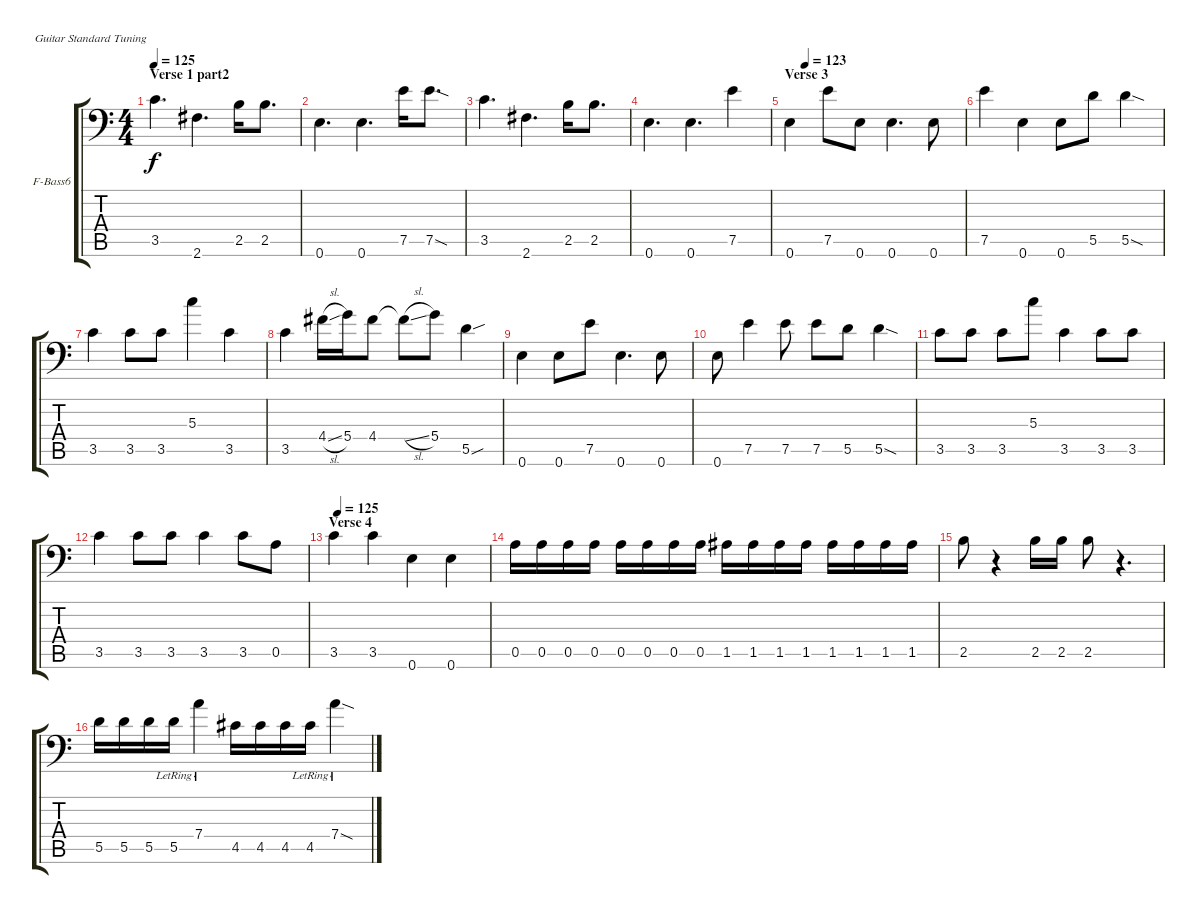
\bracketExtendMode groupsimilarinstruments
\firstSystemTrackNameOrientation horizontal
\otherSystemsTrackNameOrientation horizontal
\track ("Sean Malone" "F-Bass6") {instrument fretlessbass}
\staff {score tabs}
\tuning (E4 B3 G3 D3 A2 E2)
\ts (4 4)
\section ("" "Verse 1 part2")
\tempo 125
\clef f4
\ks c
3.5.4{d dy f} 2.6.4{d} 2.5.16 2.5.8{d} |
0.6.4{d} 0.6.4{d} 7.5.16 7.5{sod}.8{d} |
3.5.4{d} 2.6.4{d} 2.5.16 2.5.8{d} |
0.6.4{d} 0.6.4{d} 7.5.4 |
\section ("" "Verse 3")
\tempo (123 0.09375)
0.6.4 7.5.8 0.6.8 0.6.4{d} 0.6.8 |
7.5.4 0.6.4 0.6.8 5.5.8 5.5{sod}.4 |
3.5.4 3.5.8 3.5.8 5.3.4 3.5.4 |
3.5.4 4.4{sl}.16 5.4.16 4.4.8 4.4{sl t}.8 5.4.8 5.5{sou}.4 |
0.6.4 0.6.8 7.5.8 0.6.4{d} 0.6.8 |
0.6.8 7.5.4 7.5.8 7.5.8 5.5.8 5.5{sod}.4 |
3.5.8 3.5.8 3.5.8 5.3.8 3.5.4 3.5.8 3.5.8 |
3.5.4 3.5.8 3.5.8 3.5.4 3.5.8 0.5.8 |
\section ("" "Verse 4")
\tempo (125 0.03125)
3.5.4 3.5.4 0.6.4 0.6.4 |
0.5.16 0.5.16 0.5.16 0.5.16 0.5.16 0.5.16 0.5.16 0.5.16 1.5.16 1.5.16 1.5.16 1.5.16 1.5.16 1.5.16 1.5.16 1.5.16 |
2.5.8 r.4 2.5.16 2.5.16 2.5.8 r.4{d} |
5.5.16 5.5.16 5.5.16 5.5{lr}.16 7.4{lr}.4 4.5.16 4.5.16 4.5.16 4.5{lr}.16 7.4{sod lr}.4
